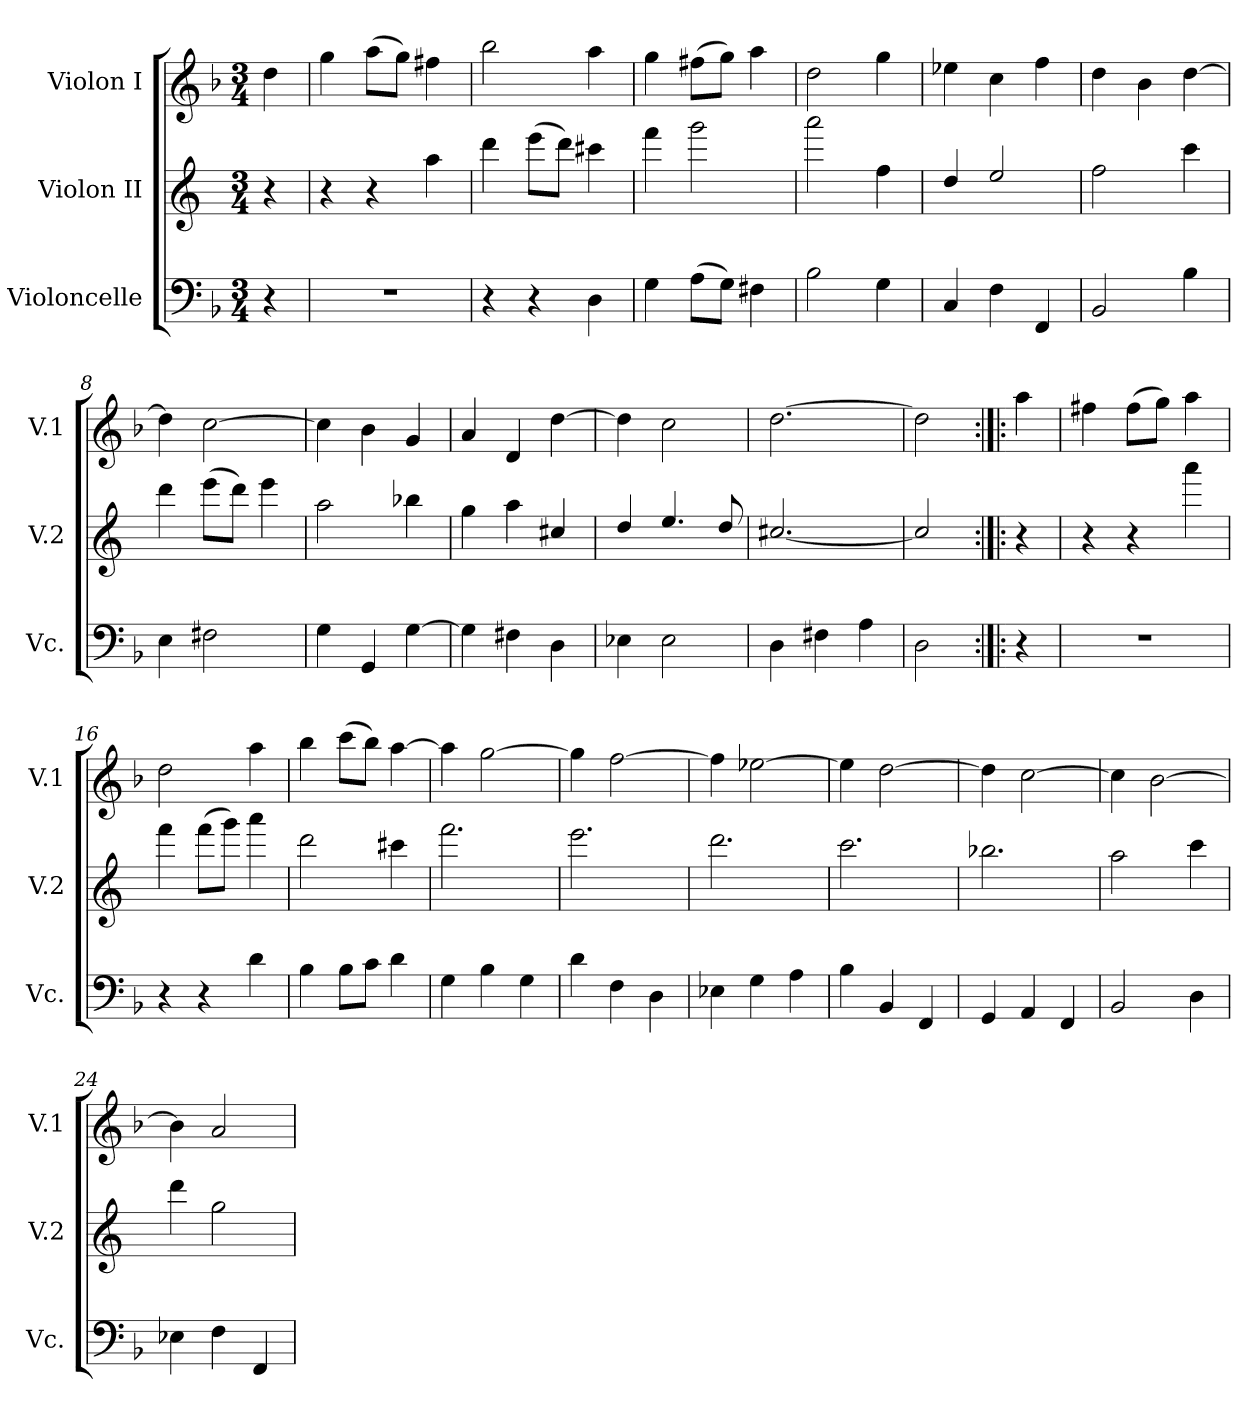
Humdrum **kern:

**kern	**kern	**kern
*part3	*part2	*part1
*staff3	*staff2	*staff1
*I"Violoncelle	*I"Violon II	*I"Violon I
*I'Vc.	*I'V.2	*I'V.1
*clefF4	*clefG2	*clefG2
*	*ITrd4c7	*
*k[b-]	*k[b-]	*k[b-]
*F:	*F:	*F:
*M3/4	*M3/4	*M3/4
=1	=1	=1
4r	4r	4dd\
=2	=2	=2
2.r	4r	4gg\
.	4r	(8aa\L
.	.	8gg\J)
.	4dd\	4ff#X\
=3	=3	=3
4r	4gg\	2bb-\
4r	(8aa\L	.
.	8gg\J)	.
4D\	4ff#X\	4aa\
=4	=4	=4
4G\	4bb-\	4gg\
(8A\L	2ccc\	(8ff#X\L
8G\J)	.	8gg\J)
4F#X\	.	4aa\
=5	=5	=5
2B-\	2ddd\	2dd\
4G\	4b-\	4gg\
=6	=6	=6
4C/	4g/	4ee-X\
4F\	2a/	4cc\
4FF/	.	4ff\
=7	=7	=7
2BB-/	2b-\	4dd\
.	.	4b-\
4B-\	4ff\	[4dd\
=8	=8	=8
4E\	4gg\	4dd\]
2F#X\	(8aa\L	[2cc\
.	8gg\J)	.
.	4aa\	.
=9	=9	=9
4G\	2dd\	4cc\]
4GG/	.	4b-\
[4G\	4ee-X\	4g/
=10	=10	=10
4G\]	4cc\	4a/
4F#X\	4dd\	4d/
4D\	4f#X/	[4dd\
=11	=11	=11
4E-X\	4g/	4dd\]
2E-\	4.a/	2cc\
.	8g/	.
=12	=12	=12
4D\	[2.f#X/	[2.dd\
4F#X\	.	.
4A\	.	.
=13	=13	=13
2D\	2f#/]	2dd\]
!!LO:LB:g=z
=14:|!|:	=14:|!|:	=14:|!|:
4r	4r	4aa\
=15	=15	=15
2.r	4r	4ff#X\
.	4r	(8ff#\L
.	.	8gg\J)
.	4ddd\	4aa\
=16	=16	=16
4r	4bb-\	2dd\
4r	(8bb-\L	.
.	8ccc\J)	.
4d\	4ddd\	4aa\
=17	=17	=17
4B-\	2gg\	4bb-\
8B-\L	.	(8ccc\L
8c\J	.	8bb-\J)
4d\	4ff#X\	[4aa\
=18	=18	=18
4G\	2.bb-\	4aa\]
4B-\	.	[2gg\
4G\	.	.
=19	=19	=19
4d\	2.aa\	4gg\]
4F\	.	[2ff\
4D\	.	.
=20	=20	=20
4E-X\	2.gg\	4ff\]
4G\	.	[2ee-X\
4A\	.	.
=21	=21	=21
4B-\	2.ff\	4ee-\]
4BB-/	.	[2dd\
4FF/	.	.
=22	=22	=22
4GG/	2.ee-X\	4dd\]
4AA/	.	[2cc\
4FF/	.	.
=23	=23	=23
2BB-/	2dd\	4cc\]
.	.	[2b-\
4D\	4ff\	.
=24	=24	=24
4E-X\	4gg\	4b-\]
4F\	2cc\	2a/
4FF/	.	.
=	=	=
*-	*-	*-
